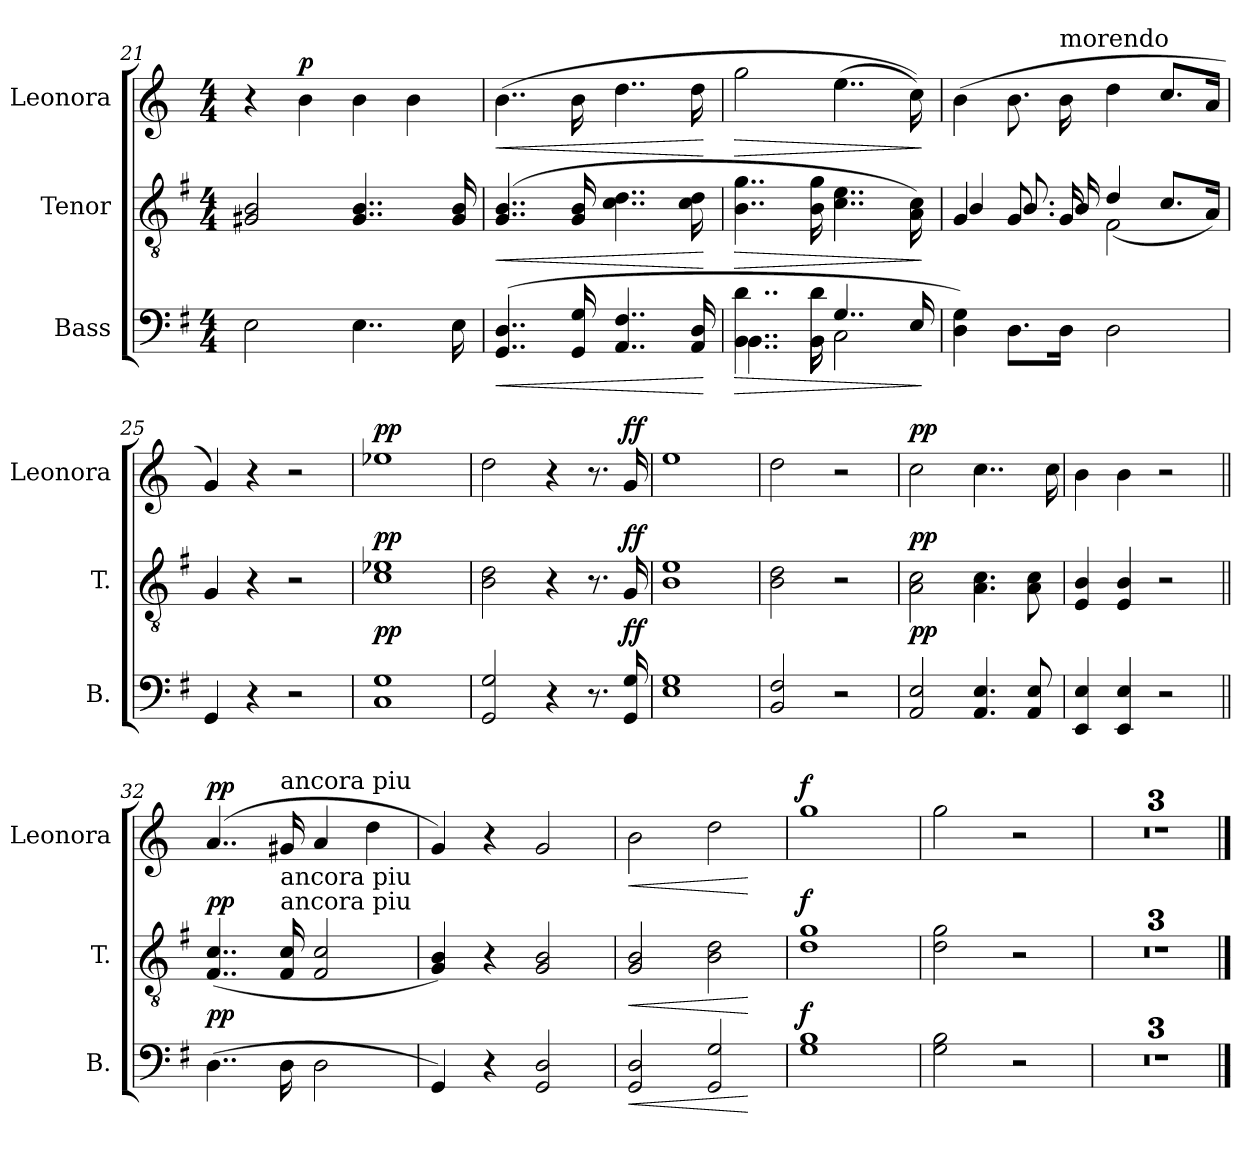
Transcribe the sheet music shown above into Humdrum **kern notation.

**kern	**dynam	**kern	**dynam	**kern	**dynam
*part3	*part3	*part2	*part2	*part1	*part1
*staff3	*staff3	*staff2	*staff2	*staff1	*staff1
*I"Bass	*	*I"Tenor	*	*I"Leonora	*
*I'B.	*	*I'T.	*	*I'Leonora	*
*clefF4	*	*clefGv2	*	*clefG2	*
*k[f#]	*	*k[f#]	*	*k[]	*
*G:	*	*G:	*	*C:	*
*M4/4	*	*M4/4	*	*M4/4	*
=21	=21	=21	=21	=21	=21
2E\	.	2G#X/ 2B/	.	4r	.
!	!	!	!	!	!LO:DY:a
.	.	.	.	4b\	p
4..E\	.	4..G#/ 4..B/	.	4b\	.
.	.	.	.	4b\	.
16E\	.	16G#/ 16B/	.	.	.
!!LO:LB:g=z
=22	=22	=22	=22	=22	=22
!	!LO:HP:b	!	!LO:HP:b	!	!LO:HP:b
(4..GG/ 4..D/	<	(4..G/ 4..B/	<	(4..b\	<
16GG/ 16G/	.	16G/ 16B/	.	16b\	.
4..AA/ 4..F#/	.	4..c\ 4..d\	.	4..dd\	.
16AA/ 16D/	.	16c\ 16d\	.	16dd\	.
.	[	.	[	.	[
=23	=23	=23	=23	=23	=23
!	!LO:HP:b	!	!LO:HP:b	!	!LO:HP:b
*^	*	*	*	*	*
4..BB\ 4..d\	4..BB\	>	4..B\ 4..g\	>	2gg\	>
16BB\ 16d\	16BB\	.	16B\ 16g\	.	.	.
2C\	4..G/	.	4..c\ 4..e\	.	(4..ee\	.
.	16E/	.	16A\ 16c\)	.	16cc\))	.
*v	*v	*	*	*	*	*
.	]	.	]	.	]
=24	=24	=24	=24	=24	=24
*	*	*^	*	*	*
4D\ 4G\)	.	4G/	4B/	.	(4b\	.
8.D\L	.	8.G/	8.B/	.	8.b\	.
!	!	!	!	!	!LO:TX:a:t=morendo	!
16D\Jk	.	16G/	16B/	.	16b\	.
2D\	.	2F#\	(4d/	.	4dd\	.
.	.	.	8.c/L	.	8.cc/L	.
.	.	.	16A/Jk)	.	16a/Jk	.
*	*	*v	*v	*	*	*
=25	=25	=25	=25	=25	=25
4GG/	.	4G/	.	4g/)	.
4r	.	4r	.	4r	.
2r	.	2r	.	2r	.
=26	=26	=26	=26	=26	=26
!	!LO:DY:a	!	!LO:DY:a	!	!LO:DY:a
1C 1G	pp	1c 1e-X	pp	1ee-X	pp
=27	=27	=27	=27	=27	=27
2GG/ 2G/	.	2B\ 2d\	.	2dd\	.
4r	.	4r	.	4r	.
8.r	.	8.r	.	8.r	.
!	!LO:DY:a	!	!LO:DY:a	!	!LO:DY:a
16GG/ 16G/	ff	16G/	ff	16g/	ff
=28	=28	=28	=28	=28	=28
1E 1G	.	1B 1e	.	1ee	.
!!LO:LB:g=z
=29	=29	=29	=29	=29	=29
2BB/ 2F#/	.	2B\ 2d\	.	2dd\	.
2r	.	2r	.	2r	.
=30	=30	=30	=30	=30	=30
!	!LO:DY:a	!	!LO:DY:a	!	!LO:DY:a
2AA/ 2E/	pp	2A\ 2c\	pp	2cc\	pp
4.AA/ 4.E/	.	4.A\ 4.c\	.	4..cc\	.
8AA/ 8E/	.	8A\ 8c\	.	.	.
.	.	.	.	16cc\	.
=31	=31	=31	=31	=31	=31
4EE/ 4E/	.	4E/ 4B/	.	4b\	.
4EE/ 4E/	.	4E/ 4B/	.	4b\	.
2r	.	2r	.	2r	.
=32||	=32||	=32||	=32||	=32||	=32||
!	!LO:DY:a	!	!LO:DY:a	!	!LO:DY:a
(4..D\	pp	(4..F#/ 4..c/	pp	(4..a/	pp
!	!	!	!	!LO:TX:b:t=ancora piu	!
!	!	!	!	!LO:TX:b:t=ancora piu	!
!	!	!	!	!LO:TX:a:t=ancora piu	!
16D\	.	16F#/ 16c/	.	16g#X/	.
2D\	.	2F#/ 2c/	.	4a/	.
.	.	.	.	4dd\	.
=33	=33	=33	=33	=33	=33
4GG/)	.	4G/ 4B/)	.	4g/)	.
4r	.	4r	.	4r	.
2GG/ 2D/	.	2G/ 2B/	.	2g/	.
=34	=34	=34	=34	=34	=34
!	!LO:HP:b	!	!LO:HP:b	!	!LO:HP:b
2GG/ 2D/	<	2G/ 2B/	<	2b\	<
2GG/ 2G/	.	2B\ 2d\	.	2dd\	.
.	[	.	[	.	[
=35	=35	=35	=35	=35	=35
!	!LO:DY:a	!	!LO:DY:a	!	!LO:DY:a
1G 1B	f	1d 1g	f	1gg	f
=36	=36	=36	=36	=36	=36
2G\ 2B\	.	2d\ 2g\	.	2gg\	.
2r	.	2r	.	2r	.
=37	=37	=37	=37	=37	=37
1r	.	1r	.	1r	.
=38	=38	=38	=38	=38	=38
1r	.	1r	.	1r	.
=39	=39	=39	=39	=39	=39
1r	.	1r	.	1r	.
==	==	==	==	==	==
*-	*-	*-	*-	*-	*-
